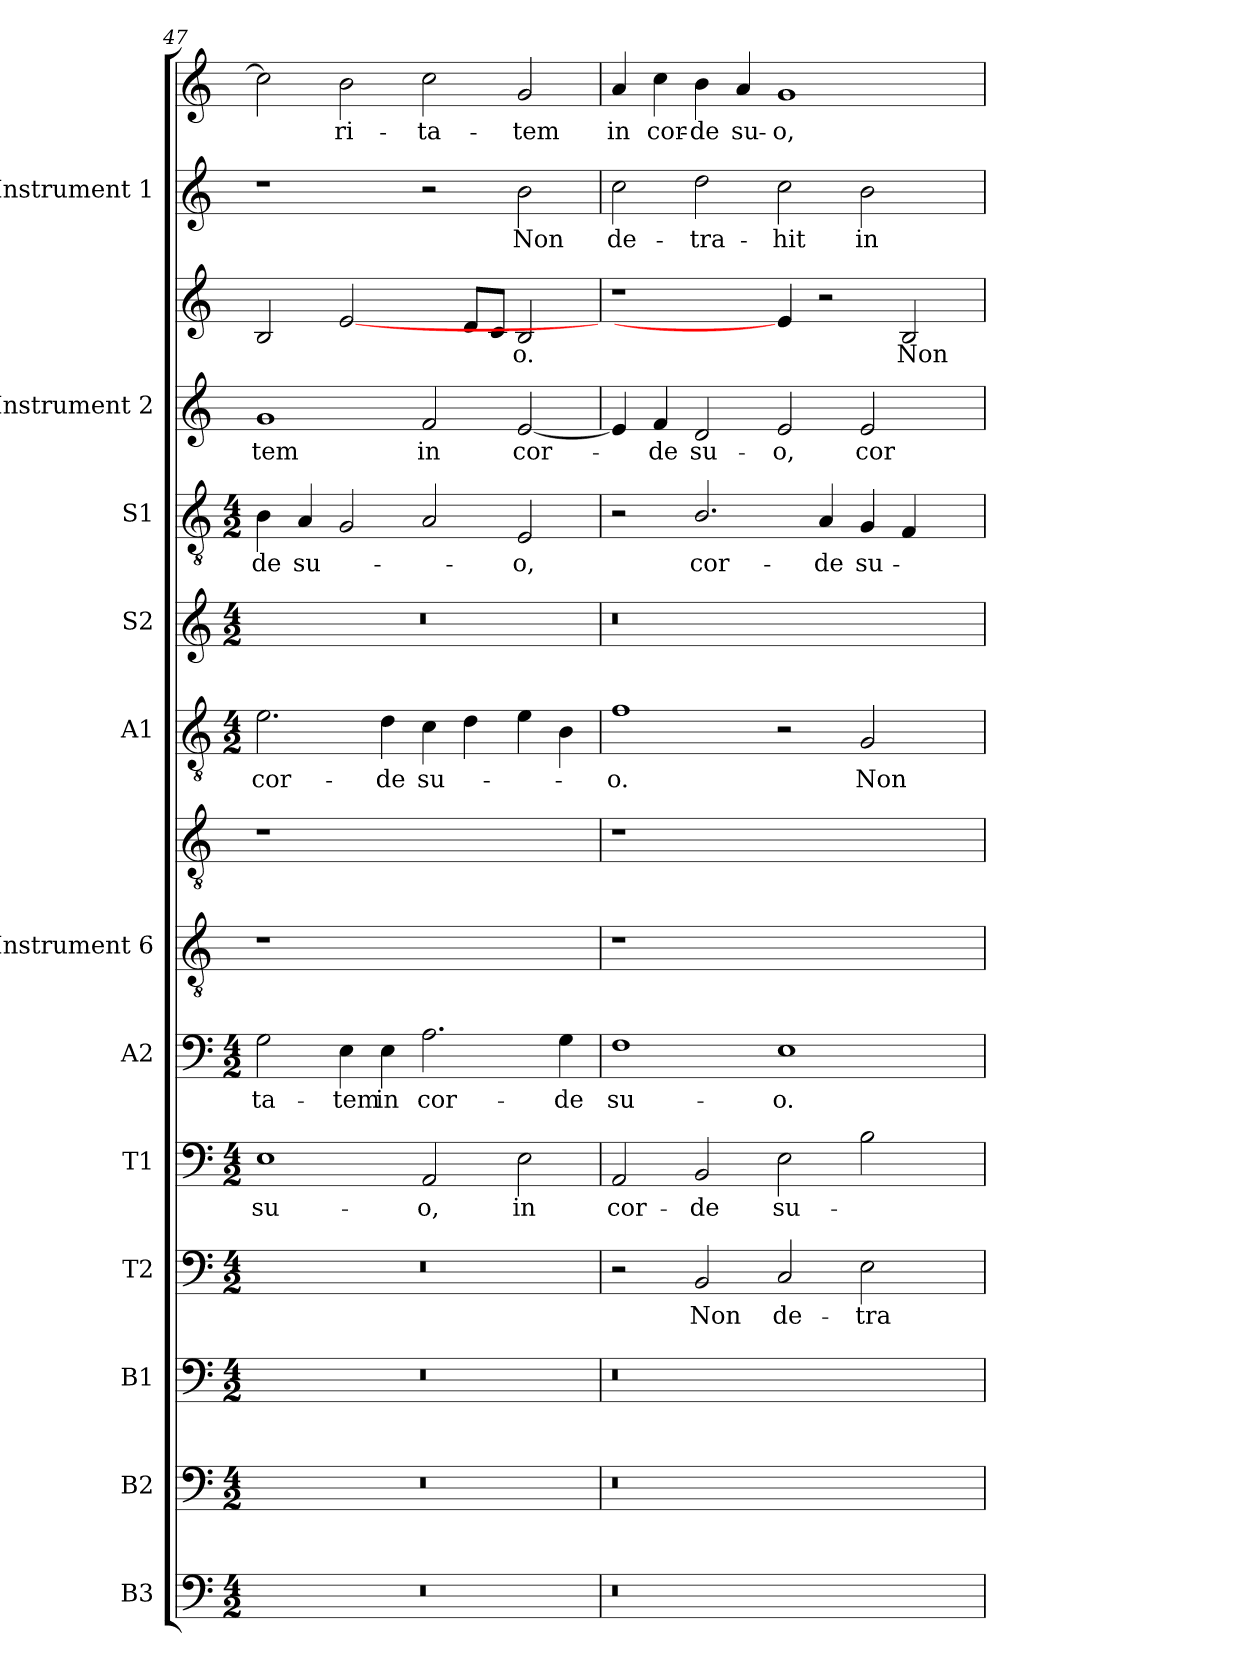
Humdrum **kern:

**kern	**kern	**kern	**kern	**text	**kern	**text	**kern	**text	**kern	**kern	**kern	**text	**kern	**kern	**text	**kern	**text	**kern	**text	**kern	**text	**kern	**text
*part12	*part11	*part10	*part9	*part9	*part8	*part8	*part7	*part7	*part6	*part6	*part5	*part5	*part4	*part3	*part3	*part2	*part2	*part2	*part2	*part1	*part1	*part1	*part1
*staff15	*staff14	*staff13	*staff12	*staff12	*staff11	*staff11	*staff10	*staff10	*staff9	*staff8	*staff7	*staff7	*staff6	*staff5	*staff5	*staff4	*staff4	*staff3	*staff3	*staff2	*staff2	*staff1	*staff1
*I"B3	*I"B2	*I"B1	*I"T2	*	*I"T1	*	*I"A2	*	*I"Instrument 6	*	*I"A1	*	*I"S2	*I"S1	*	*I"Instrument 2	*	*	*	*I"Instrument 1	*	*	*
*clefF4	*clefF4	*clefF4	*clefF4	*	*clefF4	*	*clefF4	*	*clefGv2	*clefGv2	*clefGv2	*	*clefG2	*clefGv2	*	*clefG2	*	*clefG2	*	*clefG2	*	*clefG2	*
*	*	*	*	*	*	*	*	*	*	*	*k[]	*	*	*	*	*	*	*	*	*	*	*	*
*	*	*	*	*	*	*	*	*	*	*	*C:	*	*	*	*	*	*	*	*	*	*	*	*
*M4/2	*M4/2	*M4/2	*M4/2	*	*M4/2	*	*M4/2	*	*	*	*M4/2	*	*M4/2	*M4/2	*	*	*	*	*	*	*	*	*
=47	=47	=47	=47	=47	=47	=47	=47	=47	=47	=47	=47	=47	=47	=47	=47	=47	=47	=47	=47	=47	=47	=47	=47
!	!	!	!	!	!	!LO:LY:b:rj	!	!LO:LY:b:rj	!	!	!	!LO:LY:b:cj	!	!	!LO:LY:b:cj	!	!LO:LY:b:cj	!	!	!	!	!	!
0r	0r	0r	0r	.	1E	su-	2G\	-ta-	1r	1r	2.e\	cor-	0r	4B\	-de	1g	tem	2B/	.	1r	.	2cc\]	.
!	!	!	!	!	!	!	!	!	!	!	!	!	!	!	!LO:LY:b:rj	!	!	!	!	!	!	!	!
.	.	.	.	.	.	.	.	.	.	.	.	.	.	4A/	su-	.	.	.	.	.	.	.	.
!	!	!	!	!	!	!	!	!LO:LY:b:cj	!	!	!	!	!	!	!	!	!	!	!	!	!	!	!LO:LY:b:rj
.	.	.	.	.	.	.	4E\	-tem	.	.	.	.	.	2G/	.	.	.	[2e/	.	.	.	2b\	ri-
!	!	!	!	!	!	!	!	!LO:LY:b:cj	!	!	!	!LO:LY:b:cj	!	!	!	!	!	!	!	!	!	!	!
.	.	.	.	.	.	.	4E\	in	.	.	4d\	-de	.	.	.	.	.	.	.	.	.	.	.
!	!	!	!	!	!	!LO:LY:b:rj	!	!LO:LY:b:cj	!	!	!	!LO:LY:b:rj	!	!	!	!	!LO:LY:b:cj	!	!	!	!	!	!LO:LY:b:rj
.	.	.	.	.	2AA/	-o,	2.A\	cor-	1ryy	1ryy	4c\	su-	.	2A/	.	2f/	in	4ryy	.	2r	.	2cc\	-ta-
.	.	.	.	.	.	.	.	.	.	.	4d\	.	.	.	.	.	.	8d/L	.	.	.	.	.
.	.	.	.	.	.	.	.	.	.	.	.	.	.	.	.	.	.	8c/J	.	.	.	.	.
!	!	!	!	!	!	!LO:LY:b:cj	!	!	!	!	!	!	!	!	!LO:LY:b:rj	!	!LO:LY:b:cj	!	!LO:LY:b:rj	!	!LO:LY:b:cj	!	!LO:LY:b:cj
.	.	.	.	.	2E\	in	.	.	.	.	4e\	.	.	2E/	-o,	[>2e/	cor-	2B/	-o.	2b\	Non	2g/	-tem
!	!	!	!	!	!	!	!	!LO:LY:b:cj	!	!	!	!	!	!	!	!	!	!	!	!	!	!	!
.	.	.	.	.	.	.	4G\	-de	.	.	4B\	.	.	.	.	.	.	.	.	.	.	.	.
=48	=48	=48	=48	=48	=48	=48	=48	=48	=48	=48	=48	=48	=48	=48	=48	=48	=48	=48	=48	=48	=48	=48	=48
!	!	!	!	!	!	!LO:LY:b:cj	!	!LO:LY:b:rj	!	!	!	!LO:LY:b:rj	!	!	!	!	!	!	!	!	!LO:LY:b:rj	!	!LO:LY:b:cj
0r	0r	0r	2r	.	2AA/	cor-	1F	su-	1r	1r	1f	-o.	0r	2r	.	4e/]	.	1r	.	2cc\	de-	4a/	in
!	!	!	!	!	!	!	!	!	!	!	!	!	!	!	!	!	!LO:LY:b:cj	!	!	!	!	!	!LO:LY:b:cj
.	.	.	.	.	.	.	.	.	.	.	.	.	.	.	.	4f/	-de	.	.	.	.	4cc\	cor-
!	!	!	!	!LO:LY:b:cj	!	!LO:LY:b:cj	!	!	!	!	!	!	!	!	!LO:LY:b:cj	!	!LO:LY:b:rj	!	!	!	!LO:LY:b:cj	!	!LO:LY:b:cj
.	.	.	2BB/	Non	2BB/	-de	.	.	.	.	.	.	.	2.B/	cor-	2d/	su-	.	.	2dd\	-tra-	4b\	-de
!	!	!	!	!	!	!	!	!	!	!	!	!	!	!	!	!	!	!	!	!	!	!	!LO:LY:b:rj
.	.	.	.	.	.	.	.	.	.	.	.	.	.	.	.	.	.	.	.	.	.	4a/	su-
!	!	!	!	!LO:LY:b:rj	!	!LO:LY:b:rj	!	!LO:LY:b:rj	!	!	!	!	!	!	!	!	!LO:LY:b:rj	!	!	!	!LO:LY:b:cj	!	!LO:LY:b:rj
.	.	.	2C/	de-	2E\	su-	1E	-o.	1ryy	1ryy	2r	.	.	.	.	2e/	-o,	4e/]	.	2cc\	-hit	1g	-o,
!	!	!	!	!	!	!	!	!	!	!	!	!	!	!	!LO:LY:b:cj	!	!	!	!	!	!	!	!
.	.	.	.	.	.	.	.	.	.	.	.	.	.	4A/	-de	.	.	2r	.	.	.	.	.
!	!	!	!	!LO:LY:b:cj	!	!	!	!	!	!	!	!LO:LY:b:cj	!	!	!LO:LY:b:rj	!	!LO:LY:b:cj	!	!	!	!LO:LY:b:cj	!	!
.	.	.	2E\	-tra-	2B\	.	.	.	.	.	2G/	Non	.	4G/	su-	2e/	cor-	.	.	2b\	in	.	.
!	!	!	!	!	!	!	!	!	!	!	!	!	!	!	!	!	!	!	!LO:LY:b:cj	!	!	!	!
.	.	.	.	.	.	.	.	.	.	.	.	.	.	4F/	.	.	.	2B/	-Non	.	.	.	.
4ryy	4ryy	4ryy	4ryy	.	4ryy	.	4ryy	.	4ryy	4ryy	4ryy	.	4ryy	4ryy	.	4ryy	.	.	.	4ryy	.	4ryy	.
=	=	=	=	=	=	=	=	=	=	=	=	=	=	=	=	=	=	=	=	=	=	=	=
*-	*-	*-	*-	*-	*-	*-	*-	*-	*-	*-	*-	*-	*-	*-	*-	*-	*-	*-	*-	*-	*-	*-	*-
